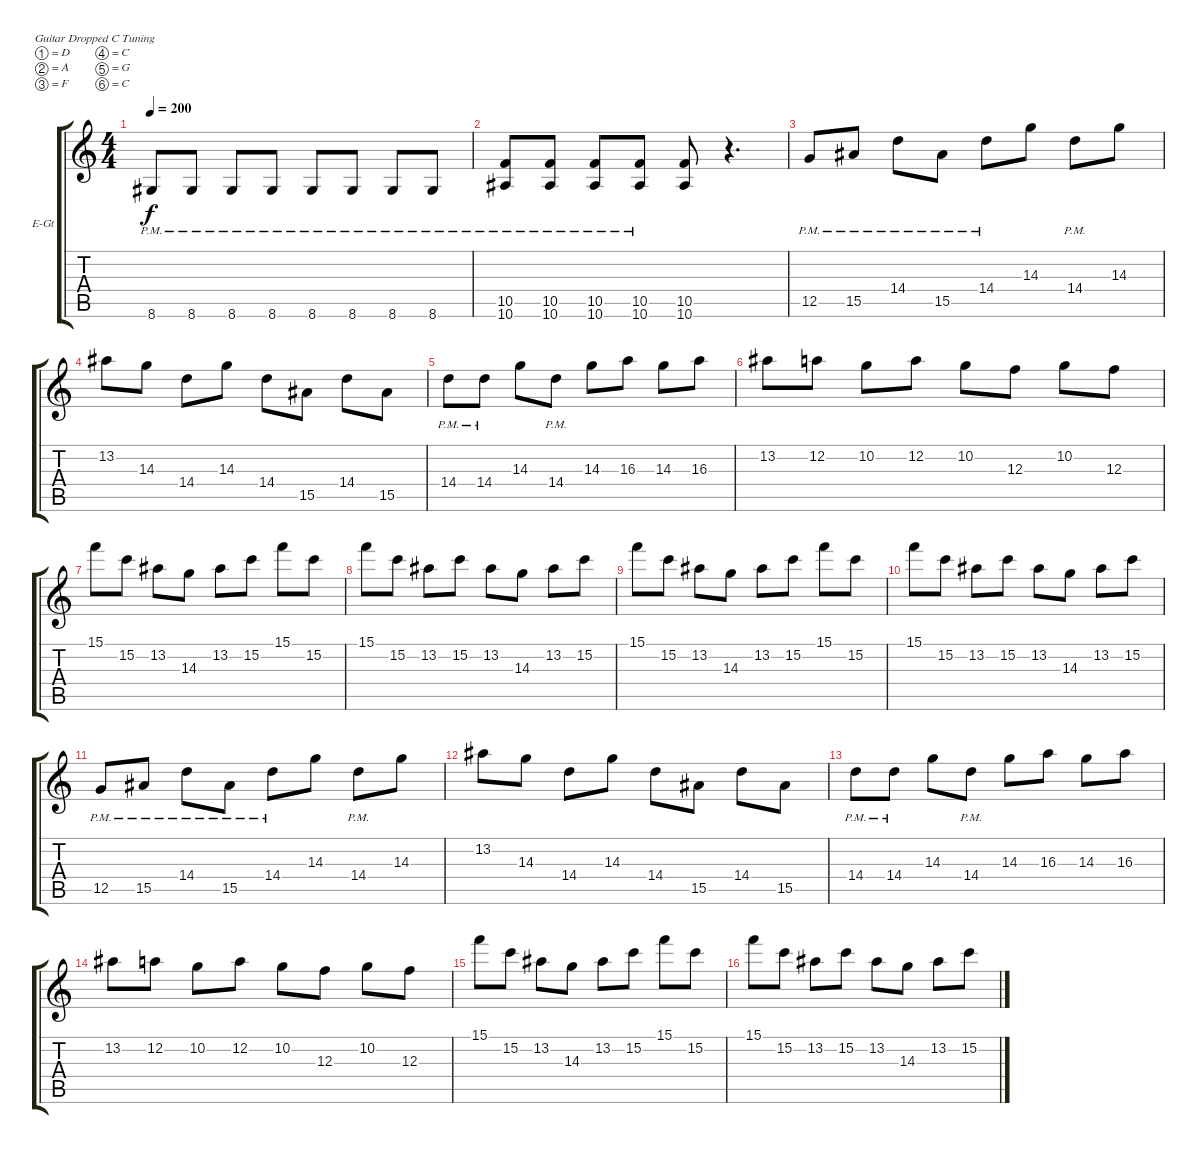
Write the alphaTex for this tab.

\bracketExtendMode groupsimilarinstruments
\firstSystemTrackNameOrientation horizontal
\otherSystemsTrackNameOrientation horizontal
\track ("Jake Pitts" "E-Gt") {instrument overdrivenguitar}
\staff {score tabs}
\tuning (D4 A3 F3 C3 G2 C2)
\ts (4 4)
\tempo 200
\clef g2
\ks c
8.6{pm}.8{dy f} 8.6{pm}.8 8.6{pm}.8 8.6{pm}.8 8.6{pm}.8 8.6{pm}.8 8.6{pm}.8 8.6{pm}.8 |
(10.5{pm} 10.6{pm}).8 (10.5{pm} 10.6{pm}).8 (10.5{pm} 10.6{pm}).8 (10.5{pm} 10.6{pm}).8 (10.5 10.6).8 r.4{d} |
12.5{pm}.8 15.5{pm}.8 14.4{pm}.8 15.5{pm}.8 14.4{pm}.8 14.3.8 14.4{pm}.8 14.3.8 |
13.2.8 14.3.8 14.4.8 14.3.8 14.4.8 15.5.8 14.4.8 15.5.8 |
14.4{pm}.8 14.4{pm}.8 14.3.8 14.4{pm}.8 14.3.8 16.3.8 14.3.8 16.3.8 |
13.2.8 12.2.8 10.2.8 12.2.8 10.2.8 12.3.8 10.2.8 12.3.8 |
15.1.8 15.2.8 13.2.8 14.3.8 13.2.8 15.2.8 15.1.8 15.2.8 |
15.1.8 15.2.8 13.2.8 15.2.8 13.2.8 14.3.8 13.2.8 15.2.8 |
15.1.8 15.2.8 13.2.8 14.3.8 13.2.8 15.2.8 15.1.8 15.2.8 |
15.1.8 15.2.8 13.2.8 15.2.8 13.2.8 14.3.8 13.2.8 15.2.8 |
12.5{pm}.8 15.5{pm}.8 14.4{pm}.8 15.5{pm}.8 14.4{pm}.8 14.3.8 14.4{pm}.8 14.3.8 |
13.2.8 14.3.8 14.4.8 14.3.8 14.4.8 15.5.8 14.4.8 15.5.8 |
14.4{pm}.8 14.4{pm}.8 14.3.8 14.4{pm}.8 14.3.8 16.3.8 14.3.8 16.3.8 |
13.2.8 12.2.8 10.2.8 12.2.8 10.2.8 12.3.8 10.2.8 12.3.8 |
15.1.8 15.2.8 13.2.8 14.3.8 13.2.8 15.2.8 15.1.8 15.2.8 |
15.1.8 15.2.8 13.2.8 15.2.8 13.2.8 14.3.8 13.2.8 15.2.8
